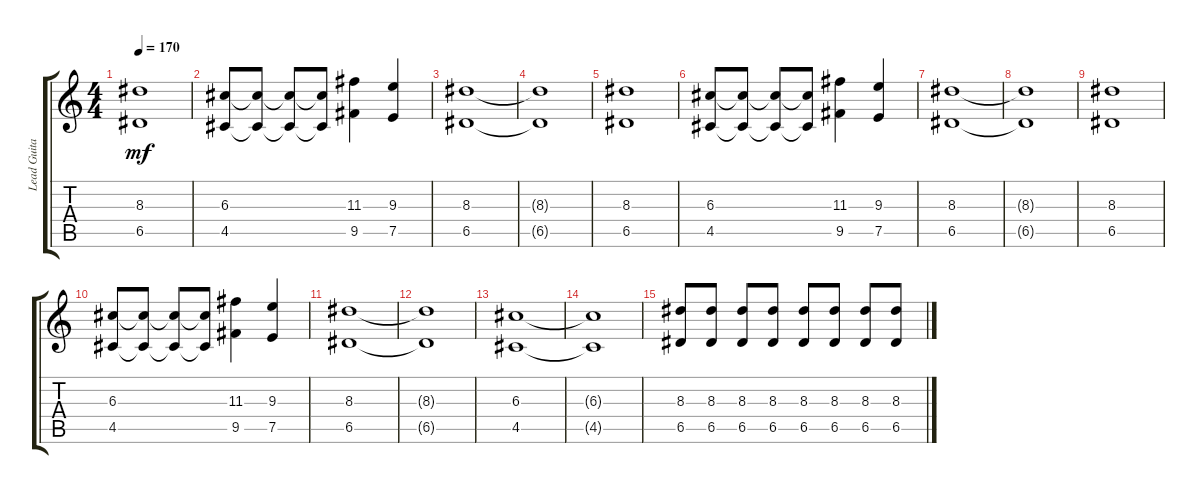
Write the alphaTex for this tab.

\track ("Lead Guitar" "Lead Guita") {instrument overdrivenguitar}
\staff {score tabs}
\tuning (E4 B3 G3 D3 A2 E2) {hide}
\ts (4 4)
\tempo 170
\clef g2
\ks c
(8.3 6.5).1{dy mf} |
(6.3 4.5).8 (6.3{t} 4.5{t}).8 (6.3{t} 4.5{t}).8 (6.3{t} 4.5{t}).8 (11.3 9.5).4 (9.3 7.5).4 |
(8.3 6.5).1 |
(8.3{t} 6.5{t}).1 |
(8.3 6.5).1 |
(6.3 4.5).8 (6.3{t} 4.5{t}).8 (6.3{t} 4.5{t}).8 (6.3{t} 4.5{t}).8 (11.3 9.5).4 (9.3 7.5).4 |
(8.3 6.5).1 |
(8.3{t} 6.5{t}).1 |
(8.3 6.5).1 |
(6.3 4.5).8 (6.3{t} 4.5{t}).8 (6.3{t} 4.5{t}).8 (6.3{t} 4.5{t}).8 (11.3 9.5).4 (9.3 7.5).4 |
(8.3 6.5).1 |
(8.3{t} 6.5{t}).1 |
(6.3 4.5).1 |
(6.3{t} 4.5{t}).1 |
(8.3 6.5).8 (8.3 6.5).8 (8.3 6.5).8 (8.3 6.5).8 (8.3 6.5).8 (8.3 6.5).8 (8.3 6.5).8 (8.3 6.5).8
